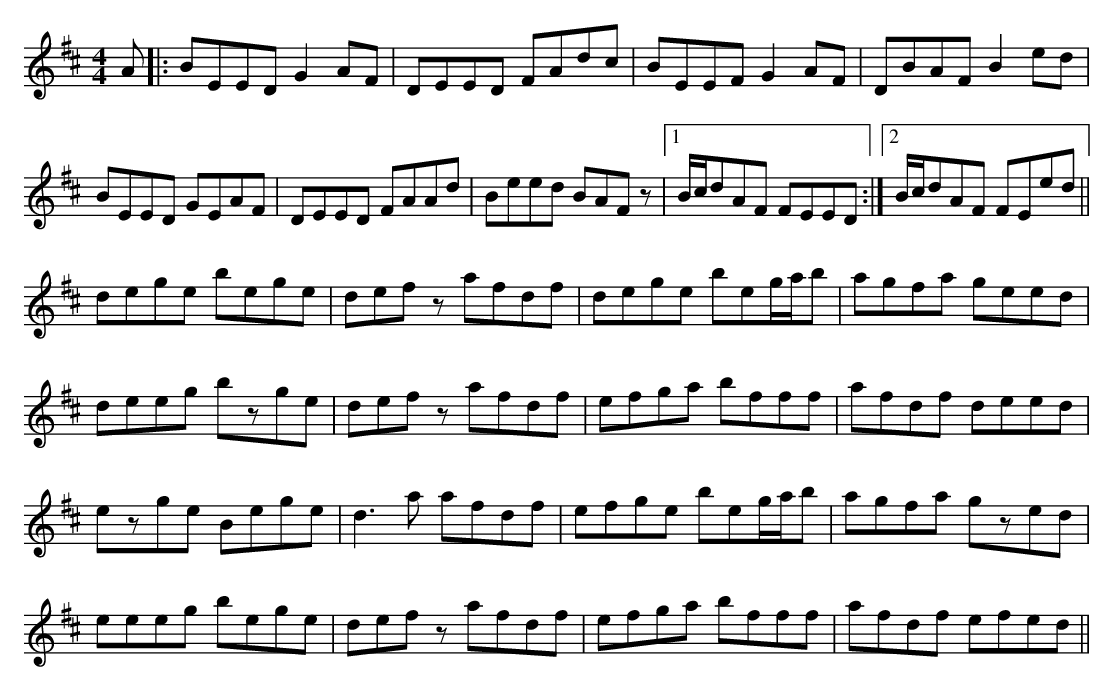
X:1
M:4/4
K:Edor
A|:BEED G2AF|DEED FAdc|BEEF G2AF|DBAF B2ed|
BEED GEAF|DEED FAAd|Beed BAFz|1 B/c/dAF FEED:|2 B/c/dAF FEed||
dege bege|defz afdf|dege beg/a/b|agfa geed|
deeg bzge|defz afdf|efga bfff|afdf deed|
ezge Bege|d3a afdf|efge beg/a/b|agfa gzed|
eeeg bege|defz afdf|efga bfff|afdf efed||
